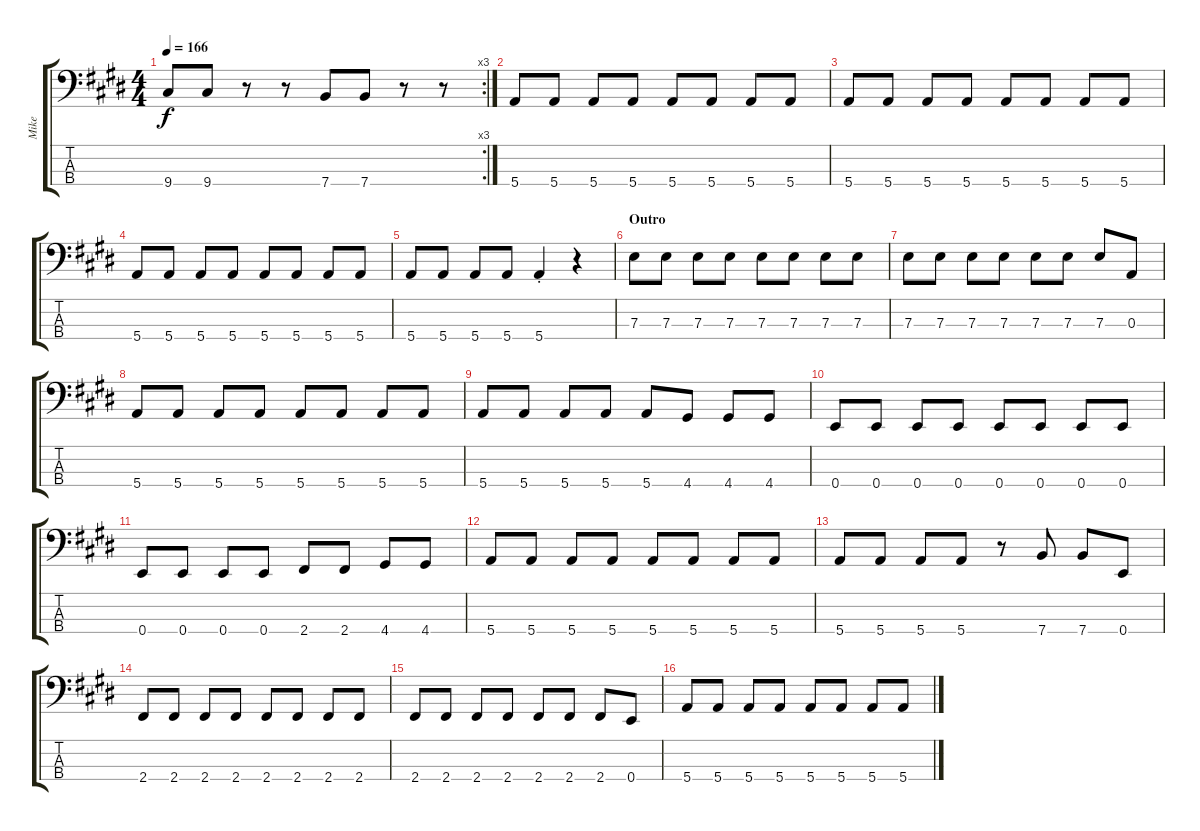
\track ("Mike" "Mike") {instrument electricbassfinger}
\staff {score tabs}
\tuning (G2 D2 A1 E1) {hide}
\rc 3
\ts (4 4)
\tempo 166
\clef f4
\ks e
9.4.8{dy f} 9.4.8 r.8 r.8 7.4.8 7.4.8 r.8 r.8 |
5.4.8 5.4.8 5.4.8 5.4.8 5.4.8 5.4.8 5.4.8 5.4.8 |
5.4.8 5.4.8 5.4.8 5.4.8 5.4.8 5.4.8 5.4.8 5.4.8 |
5.4.8 5.4.8 5.4.8 5.4.8 5.4.8 5.4.8 5.4.8 5.4.8 |
5.4.8 5.4.8 5.4.8 5.4.8 5.4{st}.4 r.4 |
\section ("" "Outro")
7.3.8 7.3.8 7.3.8 7.3.8 7.3.8 7.3.8 7.3.8 7.3.8 |
7.3.8 7.3.8 7.3.8 7.3.8 7.3.8 7.3.8 7.3.8 0.3.8 |
5.4.8 5.4.8 5.4.8 5.4.8 5.4.8 5.4.8 5.4.8 5.4.8 |
5.4.8 5.4.8 5.4.8 5.4.8 5.4.8 4.4.8 4.4.8 4.4.8 |
0.4.8 0.4.8 0.4.8 0.4.8 0.4.8 0.4.8 0.4.8 0.4.8 |
0.4.8 0.4.8 0.4.8 0.4.8 2.4.8 2.4.8 4.4.8 4.4.8 |
5.4.8 5.4.8 5.4.8 5.4.8 5.4.8 5.4.8 5.4.8 5.4.8 |
5.4.8 5.4.8 5.4.8 5.4.8 r.8 7.4.8 7.4.8 0.4.8 |
2.4.8 2.4.8 2.4.8 2.4.8 2.4.8 2.4.8 2.4.8 2.4.8 |
2.4.8 2.4.8 2.4.8 2.4.8 2.4.8 2.4.8 2.4.8 0.4.8 |
5.4.8 5.4.8 5.4.8 5.4.8 5.4.8 5.4.8 5.4.8 5.4.8
